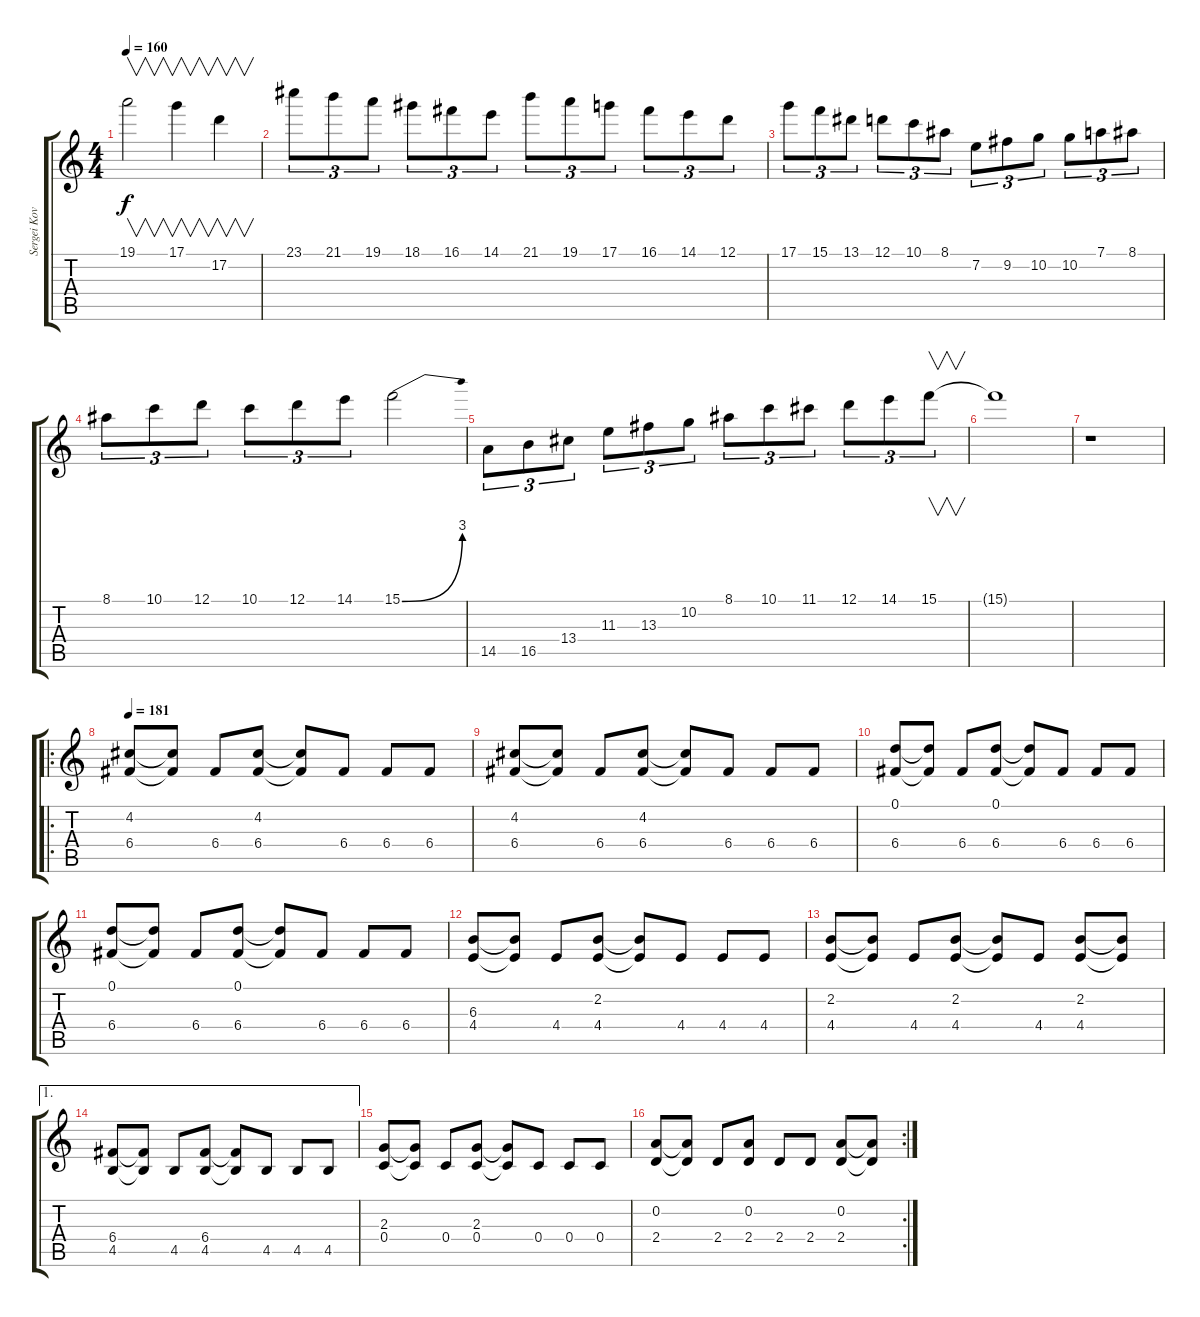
\track ("Sergei Kovachi" "Sergei Kov") {instrument overdrivenguitar}
\staff {score tabs}
\tuning (D4 A3 F3 C3 G2 D2) {hide}
\ts (4 4)
\tempo 160
\clef g2
\ks c
19.1.2{v dy f} 17.1.4{v} 17.2.4{v} |
23.1.8{tu (3 2)} 21.1.8{tu (3 2)} 19.1.8{tu (3 2)} 18.1.8{tu (3 2)} 16.1.8{tu (3 2)} 14.1.8{tu (3 2)} 21.1.8{tu (3 2)} 19.1.8{tu (3 2)} 17.1.8{tu (3 2)} 16.1.8{tu (3 2)} 14.1.8{tu (3 2)} 12.1.8{tu (3 2)} |
17.1.8{tu (3 2)} 15.1.8{tu (3 2)} 13.1.8{tu (3 2)} 12.1.8{tu (3 2)} 10.1.8{tu (3 2)} 8.1.8{tu (3 2)} 7.2.8{tu (3 2)} 9.2.8{tu (3 2)} 10.2.8{tu (3 2)} 10.2.8{tu (3 2)} 7.1.8{tu (3 2)} 8.1.8{tu (3 2)} |
8.1.8{tu (3 2)} 10.1.8{tu (3 2)} 12.1.8{tu (3 2)} 10.1.8{tu (3 2)} 12.1.8{tu (3 2)} 14.1.8{tu (3 2)} 15.1{be (bend 0 0 60 12)}.2 |
14.5.8{tu (3 2)} 16.5.8{tu (3 2)} 13.4.8{tu (3 2)} 11.3.8{tu (3 2)} 13.3.8{tu (3 2)} 10.2.8{tu (3 2)} 8.1.8{tu (3 2)} 10.1.8{tu (3 2)} 11.1.8{tu (3 2)} 12.1.8{tu (3 2)} 14.1.8{tu (3 2)} 15.1.8{v tu (3 2)} |
15.1{t}.1 |
r.1 |
\ro
\tempo 181
(4.2 6.4).8 (4.2{t} 6.4{t}).8 6.4.8 (4.2 6.4).8 (4.2{t} 6.4{t}).8 6.4.8 6.4.8 6.4.8 |
(4.2 6.4).8 (4.2{t} 6.4{t}).8 6.4.8 (4.2 6.4).8 (4.2{t} 6.4{t}).8 6.4.8 6.4.8 6.4.8 |
(0.1 6.4).8 (0.1{t} 6.4{t}).8 6.4.8 (0.1 6.4).8 (0.1{t} 6.4{t}).8 6.4.8 6.4.8 6.4.8 |
(0.1 6.4).8 (0.1{t} 6.4{t}).8 6.4.8 (0.1 6.4).8 (0.1{t} 6.4{t}).8 6.4.8 6.4.8 6.4.8 |
(6.3 4.4).8 (6.3{t} 4.4{t}).8 4.4.8 (2.2 4.4).8 (2.2{t} 4.4{t}).8 4.4.8 4.4.8 4.4.8 |
(2.2 4.4).8 (2.2{t} 4.4{t}).8 4.4.8 (2.2 4.4).8 (2.2{t} 4.4{t}).8 4.4.8 (2.2 4.4).8 (2.2{t} 4.4{t}).8 |
\ae 1
(6.4 4.5).8 (6.4{t} 4.5{t}).8 4.5.8 (6.4 4.5).8 (6.4{t} 4.5{t}).8 4.5.8 4.5.8 4.5.8 |
(2.3 0.4).8 (2.3{t} 0.4{t}).8 0.4.8 (2.3 0.4).8 (2.3{t} 0.4{t}).8 0.4.8 0.4.8 0.4.8 |
\rc 2
(0.2 2.4).8 (0.2{t} 2.4{t}).8 2.4.8 (0.2 2.4).8 2.4.8 2.4.8 (0.2 2.4).8 (0.2{t} 2.4{t}).8
